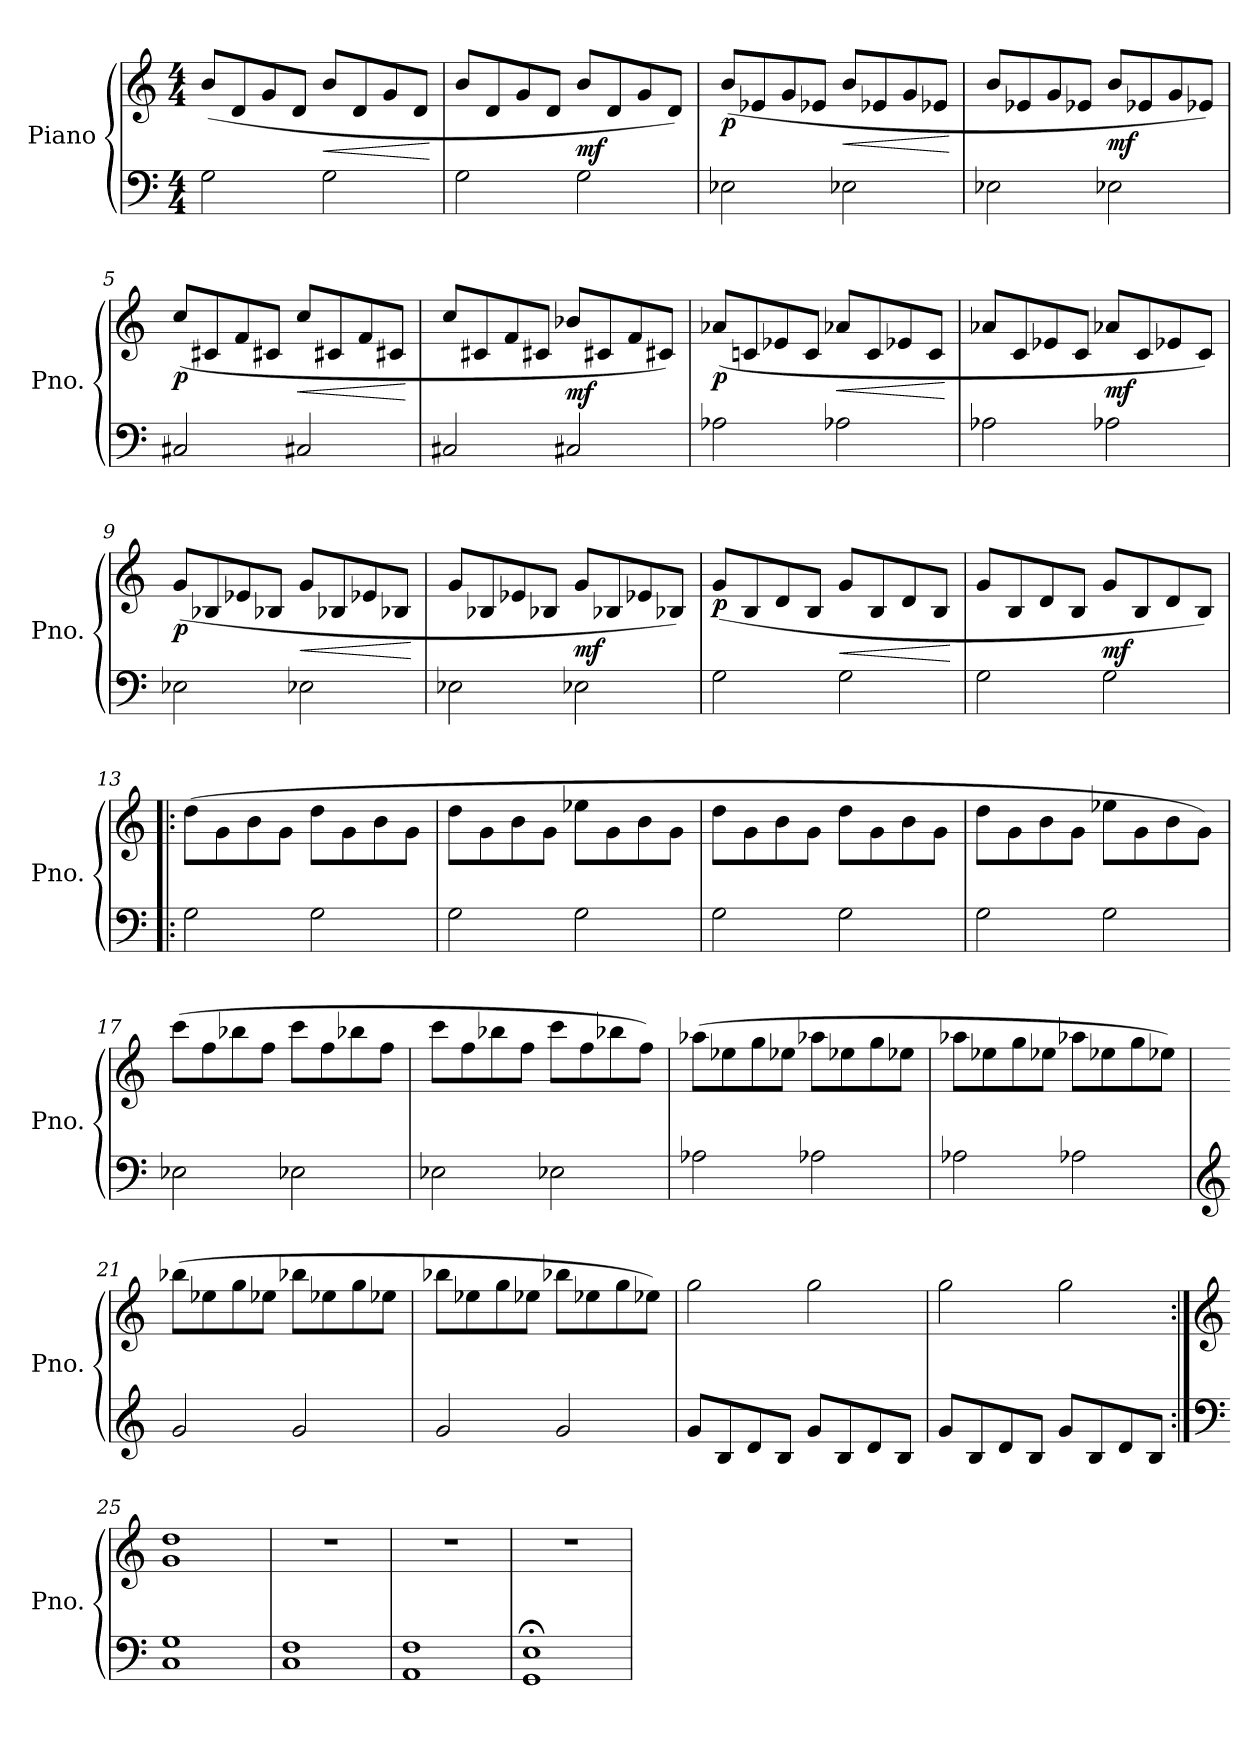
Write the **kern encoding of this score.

**kern	**kern	**dynam
*part1	*part1	*part1
*staff2	*staff1	*staff1/2
*I"Piano	*	*
*I'Pno.	*	*
*clefF4	*clefG2	*
*k[]	*k[]	*
*M4/4	*M4/4	*
*MM98	*MM98	*
=1	=1	=1
!	!	!LO:DY:b
!	!	!LO:DY:n=1:b
2G\	(>8b/L	p other-dynamics
.	8d/	.
.	8g/	.
.	8d/J	.
!	!	!LO:HP:b
2G\	8b/L	<
.	8d/	.
.	8g/	.
.	8d/J	.
.	.	[
=2	=2	=2
2G\	8b/L	.
.	8d/	.
.	8g/	.
.	8d/J	.
!	!	!LO:DY:b
2G\	8b/L	mf
.	8d/	.
.	8g/	.
.	8d/J)	.
=3	=3	=3
!	!	!LO:DY:b
2E-X\	(>8b/L	p
.	8e-X/	.
.	8g/	.
.	8e-X/J	.
!	!	!LO:HP:b
2E-X\	8b/L	<
.	8e-X/	.
.	8g/	.
.	8e-X/J	.
.	.	[
=4	=4	=4
2E-X\	8b/L	.
.	8e-X/	.
.	8g/	.
.	8e-X/J	.
!	!	!LO:DY:b
2E-X\	8b/L	mf
.	8e-X/	.
.	8g/	.
.	8e-X/J)	.
!!LO:LB:g=z
=5	=5	=5
!	!	!LO:DY:b
2C#X/	(>8cc/L	p
.	8c#X/	.
.	8f/	.
.	8c#X/J	.
!	!	!LO:HP:b
2C#X/	8cc/L	<
.	8c#X/	.
.	8f/	.
.	8c#X/J	.
.	.	[
=6	=6	=6
2C#X/	8cc/L	.
.	8c#X/	.
.	8f/	.
.	8c#X/J	.
!	!	!LO:DY:b
2C#X/	8b-X/L	mf
.	8c#X/	.
.	8f/	.
.	8c#X/J)	.
=7	=7	=7
!	!	!LO:DY:b
2A-X\	(>8a-X/L	p
.	8cn/	.
.	8e-X/	.
.	8c/J	.
!	!	!LO:HP:b
2A-X\	8a-X/L	<
.	8c/	.
.	8e-X/	.
.	8c/J	.
.	.	[
=8	=8	=8
2A-X\	8a-X/L	.
.	8c/	.
.	8e-X/	.
.	8c/J	.
!	!	!LO:DY:b
2A-X\	8a-X/L	mf
.	8c/	.
.	8e-X/	.
.	8c/J)	.
!!LO:LB:g=z
=9	=9	=9
!	!	!LO:DY:b
2E-X\	(>8g/L	p
.	8B-X/	.
.	8e-X/	.
.	8B-X/J	.
!	!	!LO:HP:b
2E-X\	8g/L	<
.	8B-X/	.
.	8e-X/	.
.	8B-X/J	.
.	.	[
=10	=10	=10
2E-X\	8g/L	.
.	8B-X/	.
.	8e-X/	.
.	8B-X/J	.
!	!	!LO:DY:b
2E-X\	8g/L	mf
.	8B-X/	.
.	8e-X/	.
.	8B-X/J)	.
=11	=11	=11
!	!	!LO:DY:b
2G\	(>8g/L	p
.	8B/	.
.	8d/	.
.	8B/J	.
!	!	!LO:HP:b
2G\	8g/L	<
.	8B/	.
.	8d/	.
.	8B/J	.
.	.	[
=12	=12	=12
2G\	8g/L	.
.	8B/	.
.	8d/	.
.	8B/J	.
!	!	!LO:DY:b
2G\	8g/L	mf
.	8B/	.
.	8d/	.
.	8B/J)	.
!!LO:LB:g=z
=13!|:	=13!|:	=13!|:
!	!	!LO:DY:b=2
!	!	!LO:DY:n=1:b
2G\	(>8dd\L	mf f
.	8g\	.
.	8b\	.
.	8g\J	.
2G\	8dd\L	.
.	8g\	.
.	8b\	.
.	8g\J	.
=14	=14	=14
2G\	8dd\L	.
.	8g\	.
.	8b\	.
.	8g\J	.
2G\	8ee-X\L	.
.	8g\	.
.	8b\	.
.	8g\J	.
=15	=15	=15
2G\	8dd\L	.
.	8g\	.
.	8b\	.
.	8g\J	.
2G\	8dd\L	.
.	8g\	.
.	8b\	.
.	8g\J	.
=16	=16	=16
2G\	8dd\L	.
.	8g\	.
.	8b\	.
.	8g\J	.
2G\	8ee-X\L	.
.	8g\	.
.	8b\	.
.	8g\J)	.
=17	=17	=17
2E-X\	(>8ccc\L	.
.	8ff\	.
.	8bb-X\	.
.	8ff\J	.
2E-X\	8ccc\L	.
.	8ff\	.
.	8bb-X\	.
.	8ff\J	.
!!LO:LB:g=z
=18	=18	=18
2E-X\	8ccc\L	.
.	8ff\	.
.	8bb-X\	.
.	8ff\J	.
2E-X\	8ccc\L	.
.	8ff\	.
.	8bb-X\	.
.	8ff\J)	.
=19	=19	=19
2A-X\	(>8aa-X\L	.
.	8ee-X\	.
.	8gg\	.
.	8ee-X\J	.
2A-X\	8aa-X\L	.
.	8ee-X\	.
.	8gg\	.
.	8ee-X\J	.
=20	=20	=20
2A-X\	8aa-X\L	.
.	8ee-X\	.
.	8gg\	.
.	8ee-X\J	.
2A-X\	8aa-X\L	.
.	8ee-X\	.
.	8gg\	.
.	8ee-X\J)	.
=21	=21	=21
*clefG2	*	*
2g/	(>8bb-X\L	.
.	8ee-X\	.
.	8gg\	.
.	8ee-X\J	.
2g/	8bb-X\L	.
.	8ee-X\	.
.	8gg\	.
.	8ee-X\J	.
!!LO:PB:g=z
=22	=22	=22
2g/	8bb-X\L	.
.	8ee-X\	.
.	8gg\	.
.	8ee-X\J	.
2g/	8bb-X\L	.
.	8ee-X\	.
.	8gg\	.
.	8ee-X\J)	.
=23	=23	=23
8g/L	2gg\	.
8B/	.	.
8d/	.	.
8B/J	.	.
8g/L	2gg\	.
8B/	.	.
8d/	.	.
8B/J	.	.
=24	=24	=24
8g/L	2gg\	.
8B/	.	.
8d/	.	.
8B/J	.	.
8g/L	2gg\	.
8B/	.	.
8d/	.	.
8B/J	.	.
=25:|!	=25:|!	=25:|!
*clefF4	*clefG2	*
1C 1G	1g 1dd	.
=26	=26	=26
1C 1F	1r	.
=27	=27	=27
1AA 1F	1r	.
=28	=28	=28
1GG;< 1E;<	1r	.
=	=	=
*-	*-	*-
